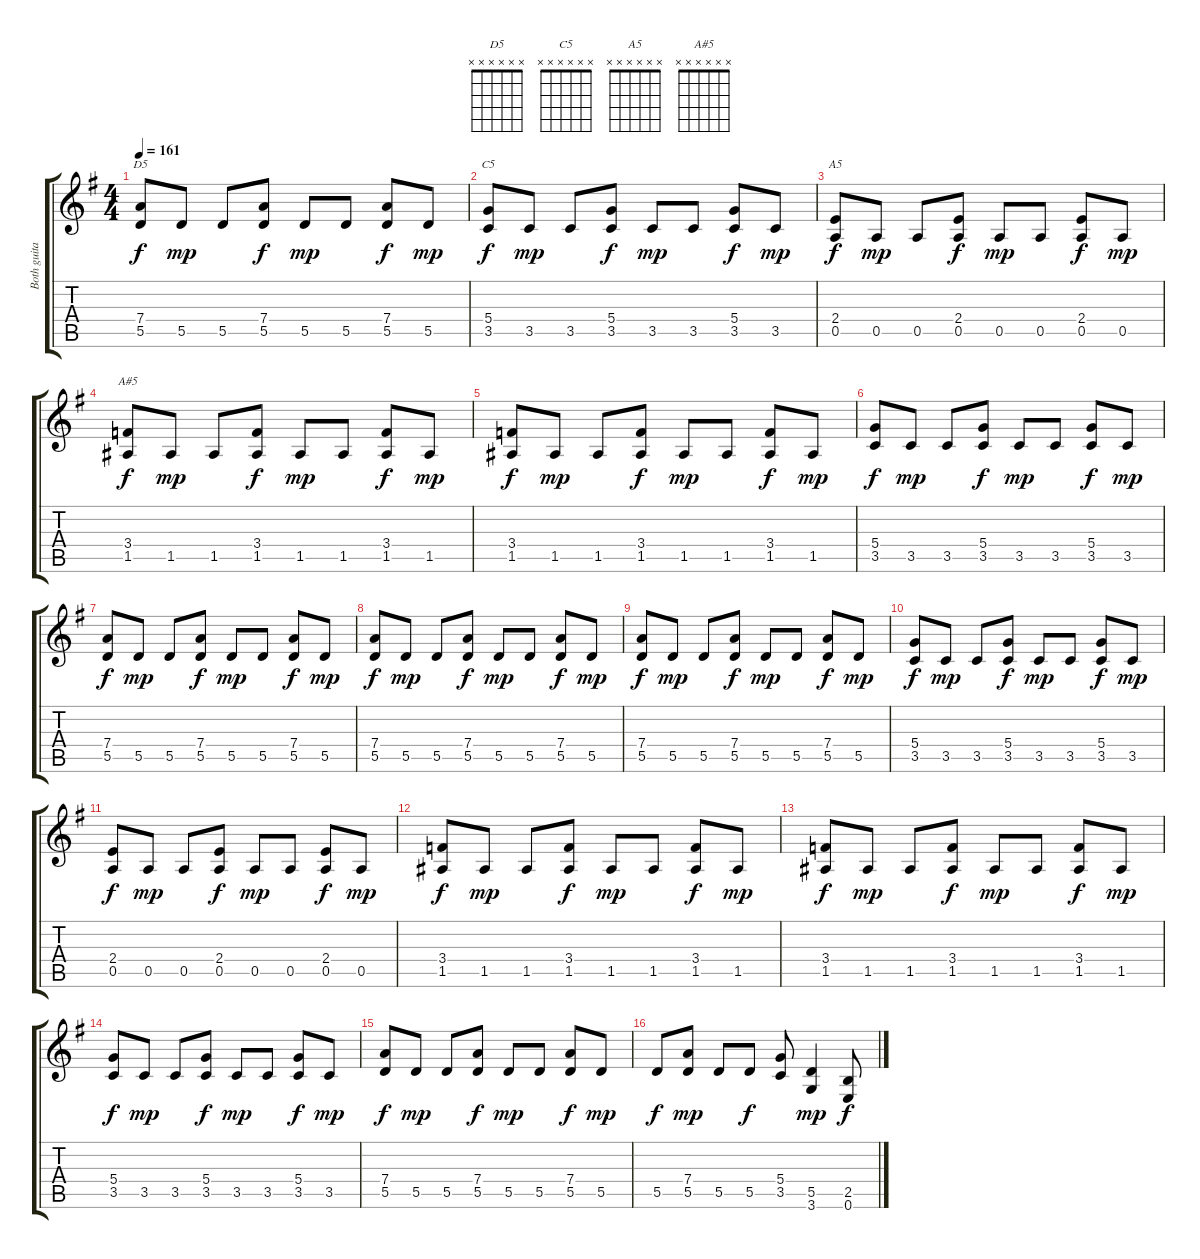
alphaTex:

\track ("Both guitars" "Both guita") {instrument overdrivenguitar}
\staff {score tabs}
\tuning (E4 B3 G3 D3 A2 E2) {hide}
\chord ("D5" x x x x x x) {firstfret 0}
\chord ("C5" x x x x x x) {firstfret 0}
\chord ("A5" x x x x x x) {firstfret 0}
\chord ("A#5" x x x x x x) {firstfret 0}
\ts (4 4)
\tempo 161
\clef g2
\ks g
(7.4 5.5).8{ch "D5" dy f} 5.5.8{dy mp} 5.5.8 (7.4 5.5).8{dy f} 5.5.8{dy mp} 5.5.8 (7.4 5.5).8{dy f} 5.5.8{dy mp} |
(5.4 3.5).8{ch "C5" dy f} 3.5.8{dy mp} 3.5.8 (5.4 3.5).8{dy f} 3.5.8{dy mp} 3.5.8 (5.4 3.5).8{dy f} 3.5.8{dy mp} |
(2.4 0.5).8{ch "A5" dy f} 0.5.8{dy mp} 0.5.8 (2.4 0.5).8{dy f} 0.5.8{dy mp} 0.5.8 (2.4 0.5).8{dy f} 0.5.8{dy mp} |
(3.4 1.5).8{ch "A#5" dy f} 1.5.8{dy mp} 1.5.8 (3.4 1.5).8{dy f} 1.5.8{dy mp} 1.5.8 (3.4 1.5).8{dy f} 1.5.8{dy mp} |
(3.4 1.5).8{dy f} 1.5.8{dy mp} 1.5.8 (3.4 1.5).8{dy f} 1.5.8{dy mp} 1.5.8 (3.4 1.5).8{dy f} 1.5.8{dy mp} |
(5.4 3.5).8{dy f} 3.5.8{dy mp} 3.5.8 (5.4 3.5).8{dy f} 3.5.8{dy mp} 3.5.8 (5.4 3.5).8{dy f} 3.5.8{dy mp} |
(7.4 5.5).8{dy f} 5.5.8{dy mp} 5.5.8 (7.4 5.5).8{dy f} 5.5.8{dy mp} 5.5.8 (7.4 5.5).8{dy f} 5.5.8{dy mp} |
(7.4 5.5).8{dy f} 5.5.8{dy mp} 5.5.8 (7.4 5.5).8{dy f} 5.5.8{dy mp} 5.5.8 (7.4 5.5).8{dy f} 5.5.8{dy mp} |
(7.4 5.5).8{dy f} 5.5.8{dy mp} 5.5.8 (7.4 5.5).8{dy f} 5.5.8{dy mp} 5.5.8 (7.4 5.5).8{dy f} 5.5.8{dy mp} |
(5.4 3.5).8{dy f} 3.5.8{dy mp} 3.5.8 (5.4 3.5).8{dy f} 3.5.8{dy mp} 3.5.8 (5.4 3.5).8{dy f} 3.5.8{dy mp} |
(2.4 0.5).8{dy f} 0.5.8{dy mp} 0.5.8 (2.4 0.5).8{dy f} 0.5.8{dy mp} 0.5.8 (2.4 0.5).8{dy f} 0.5.8{dy mp} |
(3.4 1.5).8{dy f} 1.5.8{dy mp} 1.5.8 (3.4 1.5).8{dy f} 1.5.8{dy mp} 1.5.8 (3.4 1.5).8{dy f} 1.5.8{dy mp} |
(3.4 1.5).8{dy f} 1.5.8{dy mp} 1.5.8 (3.4 1.5).8{dy f} 1.5.8{dy mp} 1.5.8 (3.4 1.5).8{dy f} 1.5.8{dy mp} |
(5.4 3.5).8{dy f} 3.5.8{dy mp} 3.5.8 (5.4 3.5).8{dy f} 3.5.8{dy mp} 3.5.8 (5.4 3.5).8{dy f} 3.5.8{dy mp} |
(7.4 5.5).8{dy f} 5.5.8{dy mp} 5.5.8 (7.4 5.5).8{dy f} 5.5.8{dy mp} 5.5.8 (7.4 5.5).8{dy f} 5.5.8{dy mp} |
5.5.8{dy f} (7.4 5.5).8{dy mp} 5.5.8 5.5.8{dy f} (5.4 3.5).8 (5.5 3.6).4{dy mp} (2.5 0.6).8{dy f}
